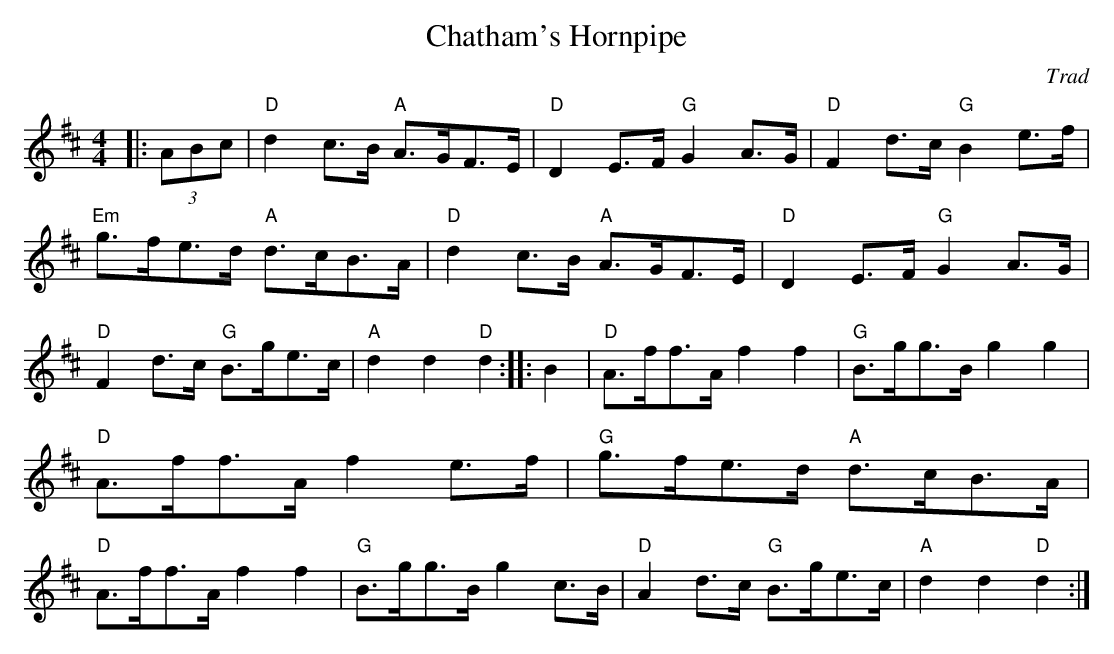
X:1
T:Chatham's Hornpipe
M:4/4
C:Trad
L:1/8
E:9
K:D
|:(3ABc|"D"d2 c>B "A"A>GF>E|"D"D2 E>F "G"G2 A>G|"D"F2 d>c "G"B2 e>f|"Em"g>fe>d "A"d>cB>A|\
"D"d2 c>B "A"A>GF>E|"D"D2 E>F "G"G2 A>G|"D"F2 d>c "G"B>ge>c|"A"d2 d2 "D"d2::\
B2|"D"A>ff>A f2 f2|"G"B>gg>B g2 g2|"D"A>ff>A f2 e>f|"G"g>fe>d "A"d>cB>A|\
"D"A>ff>A f2 f2|"G"B>gg>B g2 c>B|"D"A2 d>c "G"B>ge>c|"A"d2 d2 "D"d2:|**
